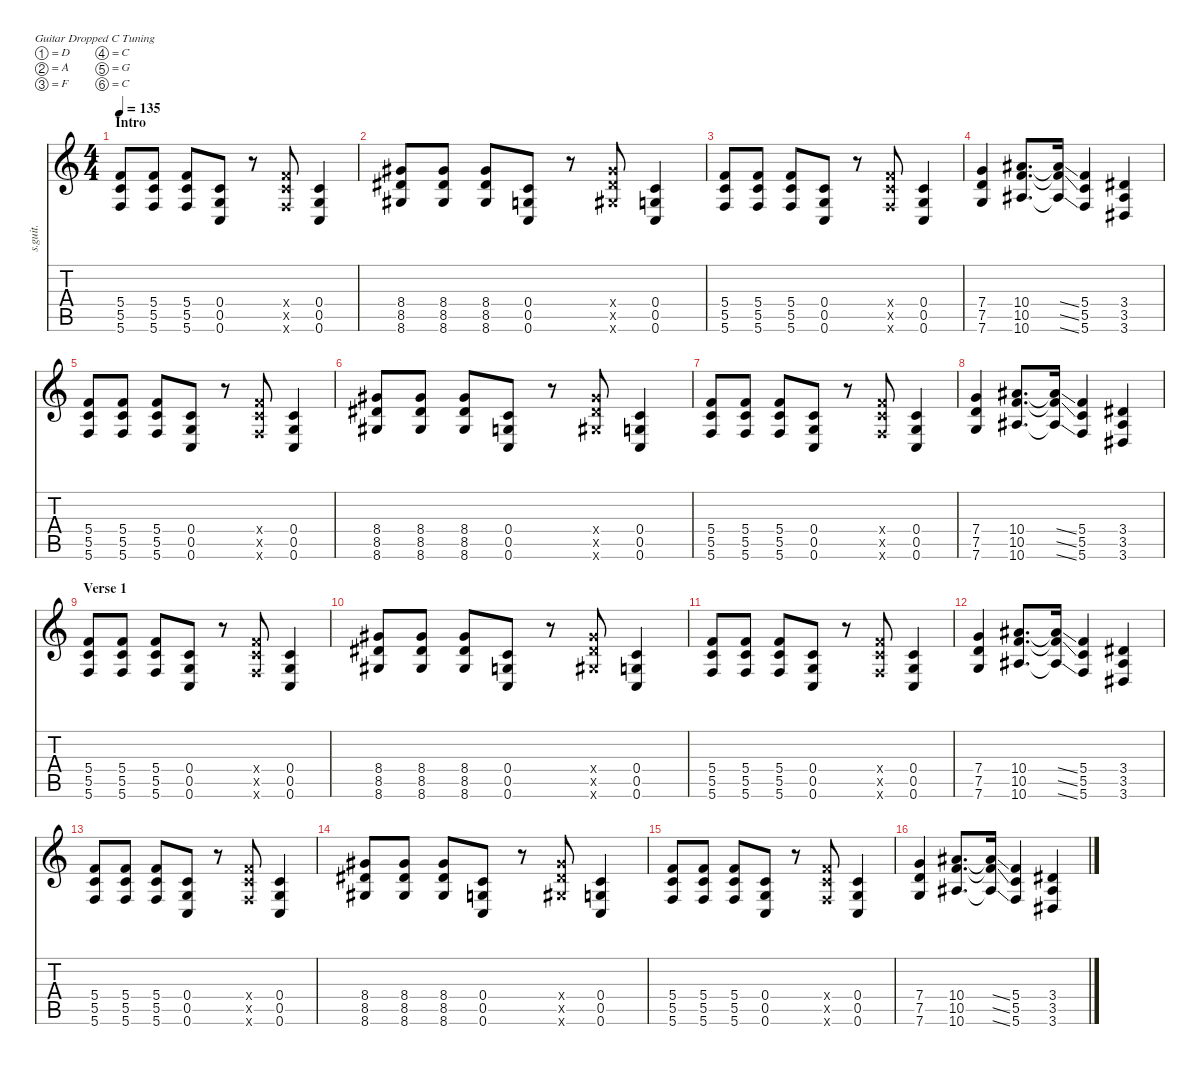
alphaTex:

\defaultSystemsLayout 4
\hideDynamics
\bracketExtendMode nobrackets
\track ("Ben Kasica" "s.guit.") {instrument distortionguitar}
\staff {score tabs}
\tuning (D4 A3 F3 C3 G2 C2)
\ts (4 4)
\beaming (8 2 2 2 2)
\section ("" "Intro")
\tempo 135
\clef g2
\ks c
(5.4 5.5 5.6).8{lyrics (0 "") lyrics (1 "") lyrics (2 "") lyrics (3 "") lyrics (4 "") dy f instrument distortionguitar} (5.4 5.5 5.6).8{lyrics (0 "") lyrics (1 "") lyrics (2 "") lyrics (3 "") lyrics (4 "")} (5.4 5.5 5.6).8{lyrics (0 "") lyrics (1 "") lyrics (2 "") lyrics (3 "") lyrics (4 "")} (0.4 0.5 0.6).8{lyrics (0 "") lyrics (1 "") lyrics (2 "") lyrics (3 "") lyrics (4 "")} r.8 (5.4{x} 5.5{x} 5.6{x}).8{lyrics (0 "") lyrics (1 "") lyrics (2 "") lyrics (3 "") lyrics (4 "")} (0.4 0.5 0.6).4{lyrics (0 "") lyrics (1 "") lyrics (2 "") lyrics (3 "") lyrics (4 "")} |
(8.4{acc #} 8.5{acc #} 8.6{acc #}).8{lyrics (0 "") lyrics (1 "") lyrics (2 "") lyrics (3 "") lyrics (4 "")} (8.4{acc #} 8.5{acc #} 8.6{acc #}).8{lyrics (0 "") lyrics (1 "") lyrics (2 "") lyrics (3 "") lyrics (4 "")} (8.4{acc #} 8.5{acc #} 8.6{acc #}).8{lyrics (0 "") lyrics (1 "") lyrics (2 "") lyrics (3 "") lyrics (4 "")} (0.4 0.5 0.6).8{lyrics (0 "") lyrics (1 "") lyrics (2 "") lyrics (3 "") lyrics (4 "")} r.8 (8.4{x acc #} 8.5{x acc #} 8.6{x acc #}).8{lyrics (0 "") lyrics (1 "") lyrics (2 "") lyrics (3 "") lyrics (4 "")} (0.4 0.5 0.6).4{lyrics (0 "") lyrics (1 "") lyrics (2 "") lyrics (3 "") lyrics (4 "")} |
(5.4 5.5 5.6).8{lyrics (0 "") lyrics (1 "") lyrics (2 "") lyrics (3 "") lyrics (4 "")} (5.4 5.5 5.6).8{lyrics (0 "") lyrics (1 "") lyrics (2 "") lyrics (3 "") lyrics (4 "")} (5.4 5.5 5.6).8{lyrics (0 "") lyrics (1 "") lyrics (2 "") lyrics (3 "") lyrics (4 "")} (0.4 0.5 0.6).8{lyrics (0 "") lyrics (1 "") lyrics (2 "") lyrics (3 "") lyrics (4 "")} r.8 (5.4{x} 5.5{x} 5.6{x}).8{lyrics (0 "") lyrics (1 "") lyrics (2 "") lyrics (3 "") lyrics (4 "")} (0.4 0.5 0.6).4{lyrics (0 "") lyrics (1 "") lyrics (2 "") lyrics (3 "") lyrics (4 "")} |
(7.4 7.5 7.6).4{lyrics (0 "") lyrics (1 "") lyrics (2 "") lyrics (3 "") lyrics (4 "")} (10.4{acc #} 10.5 10.6{acc #}).8{d lyrics (0 "") lyrics (1 "") lyrics (2 "") lyrics (3 "") lyrics (4 "")} (10.4{ss t acc #} 10.5{ss t} 10.6{ss t acc #}).16{lyrics (0 "") lyrics (1 "") lyrics (2 "") lyrics (3 "") lyrics (4 "")} (5.4 5.5 5.6).4{lyrics (0 "") lyrics (1 "") lyrics (2 "") lyrics (3 "") lyrics (4 "")} (3.4{acc #} 3.5{acc #} 3.6{acc #}).4{lyrics (0 "") lyrics (1 "") lyrics (2 "") lyrics (3 "") lyrics (4 "")} |
(5.4 5.5 5.6).8{lyrics (0 "") lyrics (1 "") lyrics (2 "") lyrics (3 "") lyrics (4 "")} (5.4 5.5 5.6).8{lyrics (0 "") lyrics (1 "") lyrics (2 "") lyrics (3 "") lyrics (4 "")} (5.4 5.5 5.6).8{lyrics (0 "") lyrics (1 "") lyrics (2 "") lyrics (3 "") lyrics (4 "")} (0.4 0.5 0.6).8{lyrics (0 "") lyrics (1 "") lyrics (2 "") lyrics (3 "") lyrics (4 "")} r.8 (5.4{x} 5.5{x} 5.6{x}).8{lyrics (0 "") lyrics (1 "") lyrics (2 "") lyrics (3 "") lyrics (4 "")} (0.4 0.5 0.6).4{lyrics (0 "") lyrics (1 "") lyrics (2 "") lyrics (3 "") lyrics (4 "")} |
(8.4{acc #} 8.5{acc #} 8.6{acc #}).8{lyrics (0 "") lyrics (1 "") lyrics (2 "") lyrics (3 "") lyrics (4 "")} (8.4{acc #} 8.5{acc #} 8.6{acc #}).8{lyrics (0 "") lyrics (1 "") lyrics (2 "") lyrics (3 "") lyrics (4 "")} (8.4{acc #} 8.5{acc #} 8.6{acc #}).8{lyrics (0 "") lyrics (1 "") lyrics (2 "") lyrics (3 "") lyrics (4 "")} (0.4 0.5 0.6).8{lyrics (0 "") lyrics (1 "") lyrics (2 "") lyrics (3 "") lyrics (4 "")} r.8 (8.4{x acc #} 8.5{x acc #} 8.6{x acc #}).8{lyrics (0 "") lyrics (1 "") lyrics (2 "") lyrics (3 "") lyrics (4 "")} (0.4 0.5 0.6).4{lyrics (0 "") lyrics (1 "") lyrics (2 "") lyrics (3 "") lyrics (4 "")} |
(5.4 5.5 5.6).8{lyrics (0 "") lyrics (1 "") lyrics (2 "") lyrics (3 "") lyrics (4 "")} (5.4 5.5 5.6).8{lyrics (0 "") lyrics (1 "") lyrics (2 "") lyrics (3 "") lyrics (4 "")} (5.4 5.5 5.6).8{lyrics (0 "") lyrics (1 "") lyrics (2 "") lyrics (3 "") lyrics (4 "")} (0.4 0.5 0.6).8{lyrics (0 "") lyrics (1 "") lyrics (2 "") lyrics (3 "") lyrics (4 "")} r.8 (5.4{x} 5.5{x} 5.6{x}).8{lyrics (0 "") lyrics (1 "") lyrics (2 "") lyrics (3 "") lyrics (4 "")} (0.4 0.5 0.6).4{lyrics (0 "") lyrics (1 "") lyrics (2 "") lyrics (3 "") lyrics (4 "")} |
(7.4 7.5 7.6).4{lyrics (0 "") lyrics (1 "") lyrics (2 "") lyrics (3 "") lyrics (4 "")} (10.4{acc #} 10.5 10.6{acc #}).8{d lyrics (0 "") lyrics (1 "") lyrics (2 "") lyrics (3 "") lyrics (4 "")} (10.4{ss t acc #} 10.5{ss t} 10.6{ss t acc #}).16{lyrics (0 "") lyrics (1 "") lyrics (2 "") lyrics (3 "") lyrics (4 "")} (5.4 5.5 5.6).4{lyrics (0 "") lyrics (1 "") lyrics (2 "") lyrics (3 "") lyrics (4 "")} (3.4{acc #} 3.5{acc #} 3.6{acc #}).4{lyrics (0 "") lyrics (1 "") lyrics (2 "") lyrics (3 "") lyrics (4 "")} |
\section ("" "Verse 1")
(5.4 5.5 5.6).8{lyrics (0 "") lyrics (1 "") lyrics (2 "") lyrics (3 "") lyrics (4 "")} (5.4 5.5 5.6).8{lyrics (0 "") lyrics (1 "") lyrics (2 "") lyrics (3 "") lyrics (4 "")} (5.4 5.5 5.6).8{lyrics (0 "") lyrics (1 "") lyrics (2 "") lyrics (3 "") lyrics (4 "")} (0.4 0.5 0.6).8{lyrics (0 "") lyrics (1 "") lyrics (2 "") lyrics (3 "") lyrics (4 "")} r.8 (5.4{x} 5.5{x} 5.6{x}).8{lyrics (0 "") lyrics (1 "") lyrics (2 "") lyrics (3 "") lyrics (4 "")} (0.4 0.5 0.6).4{lyrics (0 "") lyrics (1 "") lyrics (2 "") lyrics (3 "") lyrics (4 "")} |
(8.4{acc #} 8.5{acc #} 8.6{acc #}).8{lyrics (0 "") lyrics (1 "") lyrics (2 "") lyrics (3 "") lyrics (4 "")} (8.4{acc #} 8.5{acc #} 8.6{acc #}).8{lyrics (0 "") lyrics (1 "") lyrics (2 "") lyrics (3 "") lyrics (4 "")} (8.4{acc #} 8.5{acc #} 8.6{acc #}).8{lyrics (0 "") lyrics (1 "") lyrics (2 "") lyrics (3 "") lyrics (4 "")} (0.4 0.5 0.6).8{lyrics (0 "") lyrics (1 "") lyrics (2 "") lyrics (3 "") lyrics (4 "")} r.8 (8.4{x acc #} 8.5{x acc #} 8.6{x acc #}).8{lyrics (0 "") lyrics (1 "") lyrics (2 "") lyrics (3 "") lyrics (4 "")} (0.4 0.5 0.6).4{lyrics (0 "") lyrics (1 "") lyrics (2 "") lyrics (3 "") lyrics (4 "")} |
(5.4 5.5 5.6).8{lyrics (0 "") lyrics (1 "") lyrics (2 "") lyrics (3 "") lyrics (4 "")} (5.4 5.5 5.6).8{lyrics (0 "") lyrics (1 "") lyrics (2 "") lyrics (3 "") lyrics (4 "")} (5.4 5.5 5.6).8{lyrics (0 "") lyrics (1 "") lyrics (2 "") lyrics (3 "") lyrics (4 "")} (0.4 0.5 0.6).8{lyrics (0 "") lyrics (1 "") lyrics (2 "") lyrics (3 "") lyrics (4 "")} r.8 (5.4{x} 5.5{x} 5.6{x}).8{lyrics (0 "") lyrics (1 "") lyrics (2 "") lyrics (3 "") lyrics (4 "")} (0.4 0.5 0.6).4{lyrics (0 "") lyrics (1 "") lyrics (2 "") lyrics (3 "") lyrics (4 "")} |
(7.4 7.5 7.6).4{lyrics (0 "") lyrics (1 "") lyrics (2 "") lyrics (3 "") lyrics (4 "")} (10.4{acc #} 10.5 10.6{acc #}).8{d lyrics (0 "") lyrics (1 "") lyrics (2 "") lyrics (3 "") lyrics (4 "")} (10.4{ss t acc #} 10.5{ss t} 10.6{ss t acc #}).16{lyrics (0 "") lyrics (1 "") lyrics (2 "") lyrics (3 "") lyrics (4 "")} (5.4 5.5 5.6).4{lyrics (0 "") lyrics (1 "") lyrics (2 "") lyrics (3 "") lyrics (4 "")} (3.4{acc #} 3.5{acc #} 3.6{acc #}).4{lyrics (0 "") lyrics (1 "") lyrics (2 "") lyrics (3 "") lyrics (4 "")} |
(5.4 5.5 5.6).8{lyrics (0 "") lyrics (1 "") lyrics (2 "") lyrics (3 "") lyrics (4 "")} (5.4 5.5 5.6).8{lyrics (0 "") lyrics (1 "") lyrics (2 "") lyrics (3 "") lyrics (4 "")} (5.4 5.5 5.6).8{lyrics (0 "") lyrics (1 "") lyrics (2 "") lyrics (3 "") lyrics (4 "")} (0.4 0.5 0.6).8{lyrics (0 "") lyrics (1 "") lyrics (2 "") lyrics (3 "") lyrics (4 "")} r.8 (5.4{x} 5.5{x} 5.6{x}).8{lyrics (0 "") lyrics (1 "") lyrics (2 "") lyrics (3 "") lyrics (4 "")} (0.4 0.5 0.6).4{lyrics (0 "") lyrics (1 "") lyrics (2 "") lyrics (3 "") lyrics (4 "")} |
(8.4{acc #} 8.5{acc #} 8.6{acc #}).8{lyrics (0 "") lyrics (1 "") lyrics (2 "") lyrics (3 "") lyrics (4 "")} (8.4{acc #} 8.5{acc #} 8.6{acc #}).8{lyrics (0 "") lyrics (1 "") lyrics (2 "") lyrics (3 "") lyrics (4 "")} (8.4{acc #} 8.5{acc #} 8.6{acc #}).8{lyrics (0 "") lyrics (1 "") lyrics (2 "") lyrics (3 "") lyrics (4 "")} (0.4 0.5 0.6).8{lyrics (0 "") lyrics (1 "") lyrics (2 "") lyrics (3 "") lyrics (4 "")} r.8 (8.4{x acc #} 8.5{x acc #} 8.6{x acc #}).8{lyrics (0 "") lyrics (1 "") lyrics (2 "") lyrics (3 "") lyrics (4 "")} (0.4 0.5 0.6).4{lyrics (0 "") lyrics (1 "") lyrics (2 "") lyrics (3 "") lyrics (4 "")} |
(5.4 5.5 5.6).8{lyrics (0 "") lyrics (1 "") lyrics (2 "") lyrics (3 "") lyrics (4 "")} (5.4 5.5 5.6).8{lyrics (0 "") lyrics (1 "") lyrics (2 "") lyrics (3 "") lyrics (4 "")} (5.4 5.5 5.6).8{lyrics (0 "") lyrics (1 "") lyrics (2 "") lyrics (3 "") lyrics (4 "")} (0.4 0.5 0.6).8{lyrics (0 "") lyrics (1 "") lyrics (2 "") lyrics (3 "") lyrics (4 "")} r.8 (5.4{x} 5.5{x} 5.6{x}).8{lyrics (0 "") lyrics (1 "") lyrics (2 "") lyrics (3 "") lyrics (4 "")} (0.4 0.5 0.6).4{lyrics (0 "") lyrics (1 "") lyrics (2 "") lyrics (3 "") lyrics (4 "")} |
(7.4 7.5 7.6).4{lyrics (0 "") lyrics (1 "") lyrics (2 "") lyrics (3 "") lyrics (4 "")} (10.4{acc #} 10.5 10.6{acc #}).8{d lyrics (0 "") lyrics (1 "") lyrics (2 "") lyrics (3 "") lyrics (4 "")} (10.4{ss t acc #} 10.5{ss t} 10.6{ss t acc #}).16{lyrics (0 "") lyrics (1 "") lyrics (2 "") lyrics (3 "") lyrics (4 "")} (5.4 5.5 5.6).4{lyrics (0 "") lyrics (1 "") lyrics (2 "") lyrics (3 "") lyrics (4 "")} (3.4{acc #} 3.5{acc #} 3.6{acc #}).4{lyrics (0 "") lyrics (1 "") lyrics (2 "") lyrics (3 "") lyrics (4 "")}
